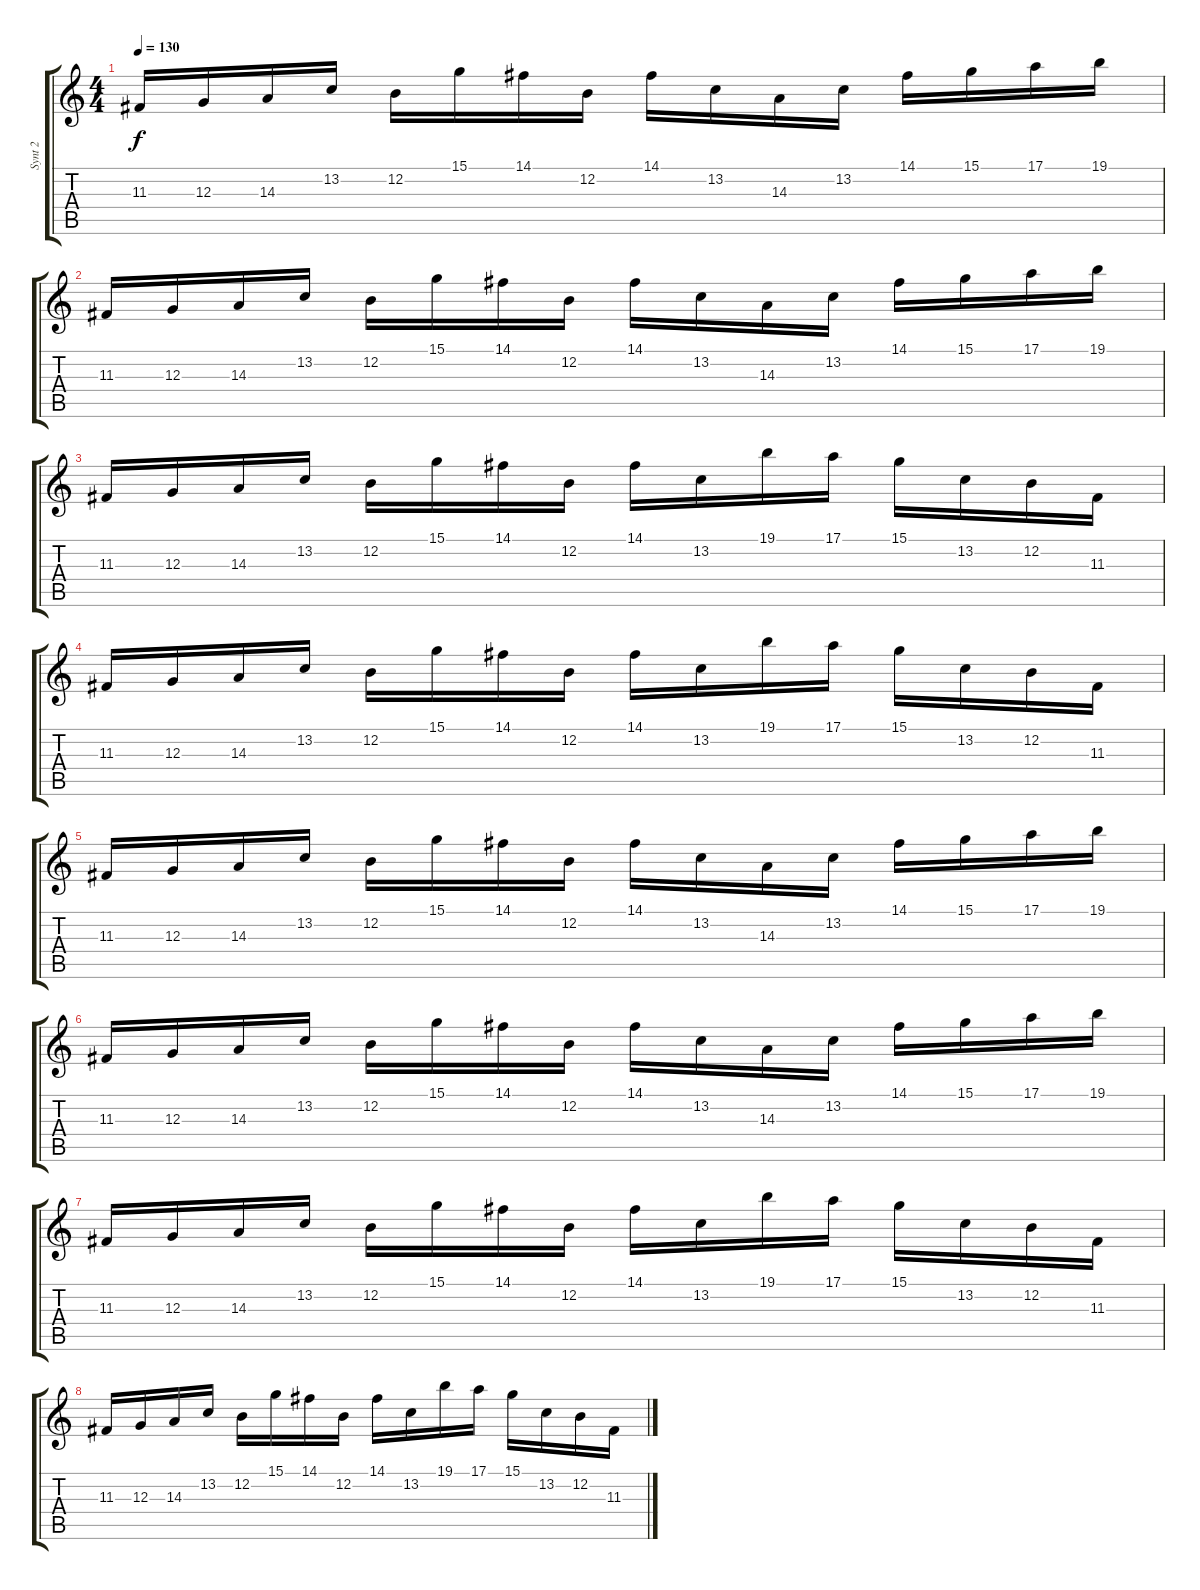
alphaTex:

\track ("Synt 2" "Synt 2") {instrument lead7fifths}
\staff {score tabs}
\tuning (E4 B3 G3 D3 A2 E2) {hide}
\ts (4 4)
\tempo 130
\clef g2
\ks c
11.3.16{dy f} 12.3.16 14.3.16 13.2.16 12.2.16 15.1.16 14.1.16 12.2.16 14.1.16 13.2.16 14.3.16 13.2.16 14.1.16 15.1.16 17.1.16 19.1.16 |
11.3.16 12.3.16 14.3.16 13.2.16 12.2.16 15.1.16 14.1.16 12.2.16 14.1.16 13.2.16 14.3.16 13.2.16 14.1.16 15.1.16 17.1.16 19.1.16 |
11.3.16 12.3.16 14.3.16 13.2.16 12.2.16 15.1.16 14.1.16 12.2.16 14.1.16 13.2.16 19.1.16 17.1.16 15.1.16 13.2.16 12.2.16 11.3.16 |
11.3.16 12.3.16 14.3.16 13.2.16 12.2.16 15.1.16 14.1.16 12.2.16 14.1.16 13.2.16 19.1.16 17.1.16 15.1.16 13.2.16 12.2.16 11.3.16 |
11.3.16 12.3.16 14.3.16 13.2.16 12.2.16 15.1.16 14.1.16 12.2.16 14.1.16 13.2.16 14.3.16 13.2.16 14.1.16 15.1.16 17.1.16 19.1.16 |
11.3.16 12.3.16 14.3.16 13.2.16 12.2.16 15.1.16 14.1.16 12.2.16 14.1.16 13.2.16 14.3.16 13.2.16 14.1.16 15.1.16 17.1.16 19.1.16 |
11.3.16 12.3.16 14.3.16 13.2.16 12.2.16 15.1.16 14.1.16 12.2.16 14.1.16 13.2.16 19.1.16 17.1.16 15.1.16 13.2.16 12.2.16 11.3.16 |
11.3.16 12.3.16 14.3.16 13.2.16 12.2.16 15.1.16 14.1.16 12.2.16 14.1.16 13.2.16 19.1.16 17.1.16 15.1.16 13.2.16 12.2.16 11.3.16
